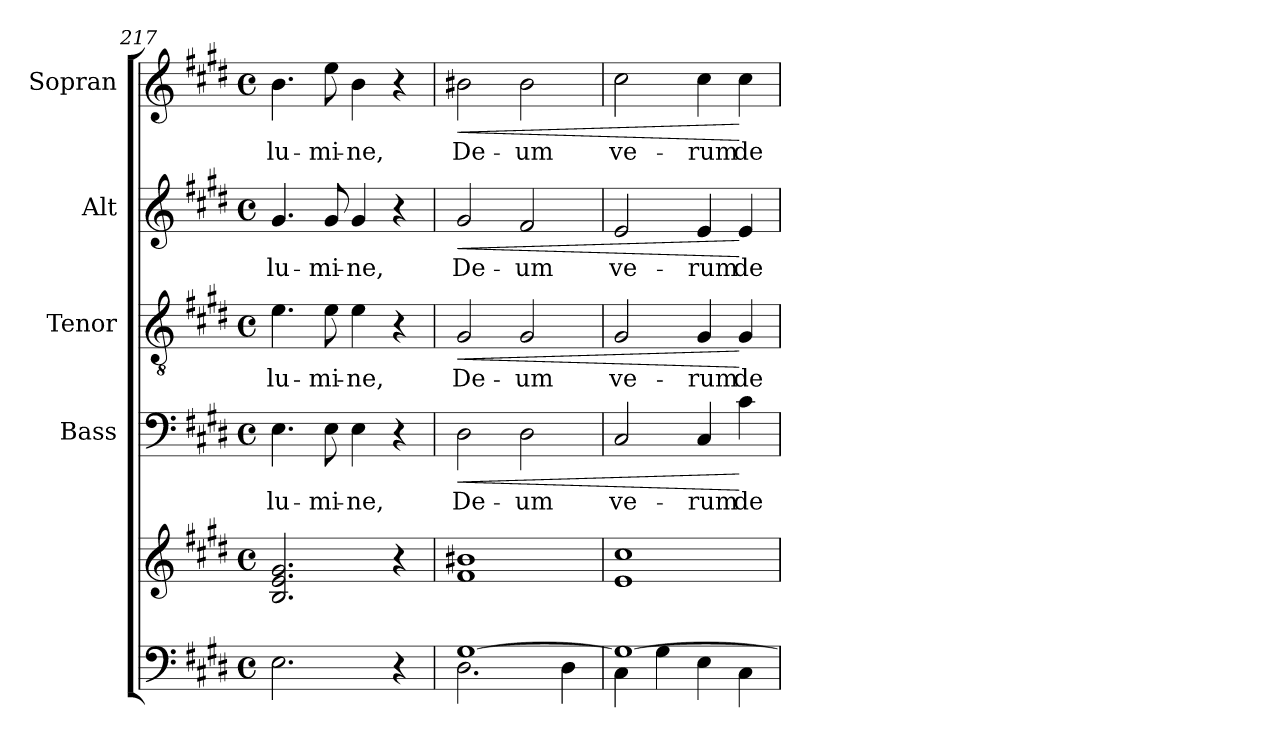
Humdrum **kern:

**kern	**kern	**kern	**text	**dynam	**kern	**text	**dynam	**kern	**text	**dynam	**kern	**text	**dynam
*part5	*part5	*part4	*part4	*part4	*part3	*part3	*part3	*part2	*part2	*part2	*part1	*part1	*part1
*staff6	*staff5	*staff4	*staff4	*staff4	*staff3	*staff3	*staff3	*staff2	*staff2	*staff2	*staff1	*staff1	*staff1
*	*	*I"Bass	*	*	*I"Tenor	*	*	*I"Alt	*	*	*I"Sopran	*	*
*	*	*I'B.	*	*	*I'T.	*	*	*I'A.	*	*	*I'S.	*	*
*clefF4	*clefG2	*clefF4	*	*	*clefGv2	*	*	*clefG2	*	*	*clefG2	*	*
*k[f#c#g#d#]	*k[f#c#g#d#]	*k[f#c#g#d#]	*	*	*k[f#c#g#d#]	*	*	*k[f#c#g#d#]	*	*	*k[f#c#g#d#]	*	*
*E:	*E:	*E:	*	*	*E:	*	*	*E:	*	*	*E:	*	*
*M4/4	*M4/4	*M4/4	*	*	*M4/4	*	*	*M4/4	*	*	*M4/4	*	*
*met(c)	*met(c)	*met(c)	*	*	*met(c)	*	*	*met(c)	*	*	*met(c)	*	*
=217	=217	=217	=217	=217	=217	=217	=217	=217	=217	=217	=217	=217	=217
!	!	!	!LO:LY:b	!	!	!LO:LY:b	!	!	!LO:LY:b	!	!	!LO:LY:b	!
2.E\	2.B/ 2.e/ 2.g#/	4.E\	lu-	.	4.e\	lu-	.	4.g#/	lu-	.	4.b\	lu-	.
!	!	!	!LO:LY:b	!	!	!LO:LY:b	!	!	!LO:LY:b	!	!	!LO:LY:b	!
.	.	8E\	-mi-	.	8e\	-mi-	.	8g#/	-mi-	.	8ee\	-mi-	.
!	!	!	!LO:LY:b	!	!	!LO:LY:b	!	!	!LO:LY:b	!	!	!LO:LY:b	!
.	.	4E\	-ne,	.	4e\	-ne,	.	4g#/	-ne,	.	4b\	-ne,	.
4r	4r	4r	.	.	4r	.	.	4r	.	.	4r	.	.
=218	=218	=218	=218	=218	=218	=218	=218	=218	=218	=218	=218	=218	=218
*^	*	*	*	*	*	*	*	*	*	*	*	*	*
!	!	!	!	!LO:LY:b	!LO:HP:b	!	!LO:LY:b	!LO:HP:b	!	!LO:LY:b	!LO:HP:b	!	!LO:LY:b	!LO:HP:b
[>1G#	2.D#\	1f# 1b#X	2D#\	De-	<	2G#/	De-	<	2g#/	De-	<	2b#X\	De-	<
!	!	!	!	!LO:LY:b	!	!	!LO:LY:b	!	!	!LO:LY:b	!	!	!LO:LY:b	!
.	.	.	2D#\	-um	.	2G#/	-um	.	2f#/	-um	.	2b#\	-um	.
.	4D#\	.	.	.	.	.	.	.	.	.	.	.	.	.
=219	=219	=219	=219	=219	=219	=219	=219	=219	=219	=219	=219	=219	=219	=219
!	!	!	!	!LO:LY:b	!	!	!LO:LY:b	!	!	!LO:LY:b	!	!	!LO:LY:b	!
1G#_	4C#\	1e 1cc#	2C#/	ve-	.	2G#/	ve-	.	2e/	ve-	.	2cc#\	ve-	.
.	4G#\	.	.	.	.	.	.	.	.	.	.	.	.	.
!	!	!	!	!LO:LY:b	!	!	!LO:LY:b	!	!	!LO:LY:b	!	!	!LO:LY:b	!
.	4E\	.	4C#/	-rum	.	4G#/	-rum	.	4e/	-rum	.	4cc#\	-rum	.
!	!	!	!	!LO:LY:b	!	!	!LO:LY:b	!	!	!LO:LY:b	!	!	!LO:LY:b	!
.	4C#\	.	4c#\	de	[	4G#/	de	[	4e/	de	[	4cc#\	de	[
*v	*v	*	*	*	*	*	*	*	*	*	*	*	*	*
=	=	=	=	=	=	=	=	=	=	=	=	=	=
*-	*-	*-	*-	*-	*-	*-	*-	*-	*-	*-	*-	*-	*-
